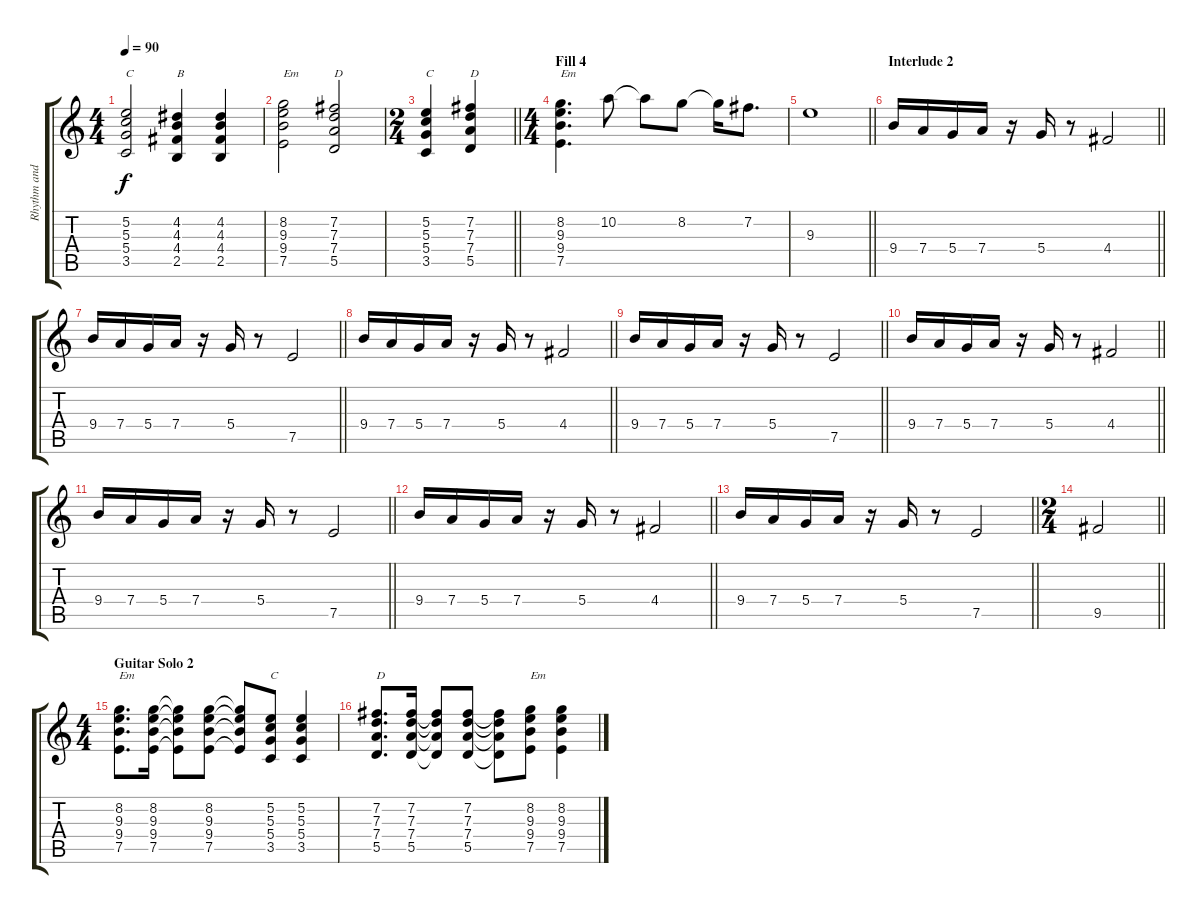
\track ("Rhythm and Lead Guitar - Buck" "Rhythm and") {instrument overdrivenguitar}
\staff {score tabs}
\tuning (E4 B3 G3 D3 A2 E2) {hide}
\ts (4 4)
\tempo 90
\clef g2
\ks c
(5.2 5.3 5.4 3.5).2{txt "C" dy f} (4.2 4.3 4.4 2.5).4{txt "B"} (4.2 4.3 4.4 2.5).4 |
(8.2 9.3 9.4 7.5).2{txt "Em"} (7.2 7.3 7.4 5.5).2{txt "D"} |
\ts (2 4)
\barLineRight lightlight
(5.2 5.3 5.4 3.5).4{txt "C"} (7.2 7.3 7.4 5.5).4{txt "D"} |
\ts (4 4)
\section ("" "Fill 4")
(8.2 9.3 9.4 7.5).4{d txt "Em"} 10.2.8 10.2{t}.8 8.2.8 8.2{t}.16 7.2.8{d} |
\barLineRight lightlight
9.3.1 |
\section ("" "Interlude 2")
\barLineRight lightlight
9.4.16 7.4.16 5.4.16 7.4.16 r.16 5.4.16 r.8 4.4.2 |
\barLineRight lightlight
9.4.16 7.4.16 5.4.16 7.4.16 r.16 5.4.16 r.8 7.5.2 |
\barLineRight lightlight
9.4.16 7.4.16 5.4.16 7.4.16 r.16 5.4.16 r.8 4.4.2 |
\barLineRight lightlight
9.4.16 7.4.16 5.4.16 7.4.16 r.16 5.4.16 r.8 7.5.2 |
\barLineRight lightlight
9.4.16 7.4.16 5.4.16 7.4.16 r.16 5.4.16 r.8 4.4.2 |
\barLineRight lightlight
9.4.16 7.4.16 5.4.16 7.4.16 r.16 5.4.16 r.8 7.5.2 |
\barLineRight lightlight
9.4.16 7.4.16 5.4.16 7.4.16 r.16 5.4.16 r.8 4.4.2 |
\barLineRight lightlight
9.4.16 7.4.16 5.4.16 7.4.16 r.16 5.4.16 r.8 7.5.2 |
\ts (2 4)
\barLineRight lightlight
9.5.2 |
\ts (4 4)
\section ("" "Guitar Solo 2")
(8.2 9.3 9.4 7.5).8{d txt "Em"} (8.2 9.3 9.4 7.5).16 (8.2{t} 9.3{t} 9.4{t} 7.5{t}).8 (8.2 9.3 9.4 7.5).8 (8.2{t} 9.3{t} 9.4{t} 7.5{t}).8 (5.2 5.3 5.4 3.5).8{txt "C"} (5.2 5.3 5.4 3.5).4 |
(7.2 7.3 7.4 5.5).8{d txt "D"} (7.2 7.3 7.4 5.5).16 (7.2{t} 7.3{t} 7.4{t} 5.5{t}).8 (7.2 7.3 7.4 5.5).8 (7.2{t} 7.3{t} 7.4{t} 5.5{t}).8 (8.2 9.3 9.4 7.5).8{txt "Em"} (8.2 9.3 9.4 7.5).4
